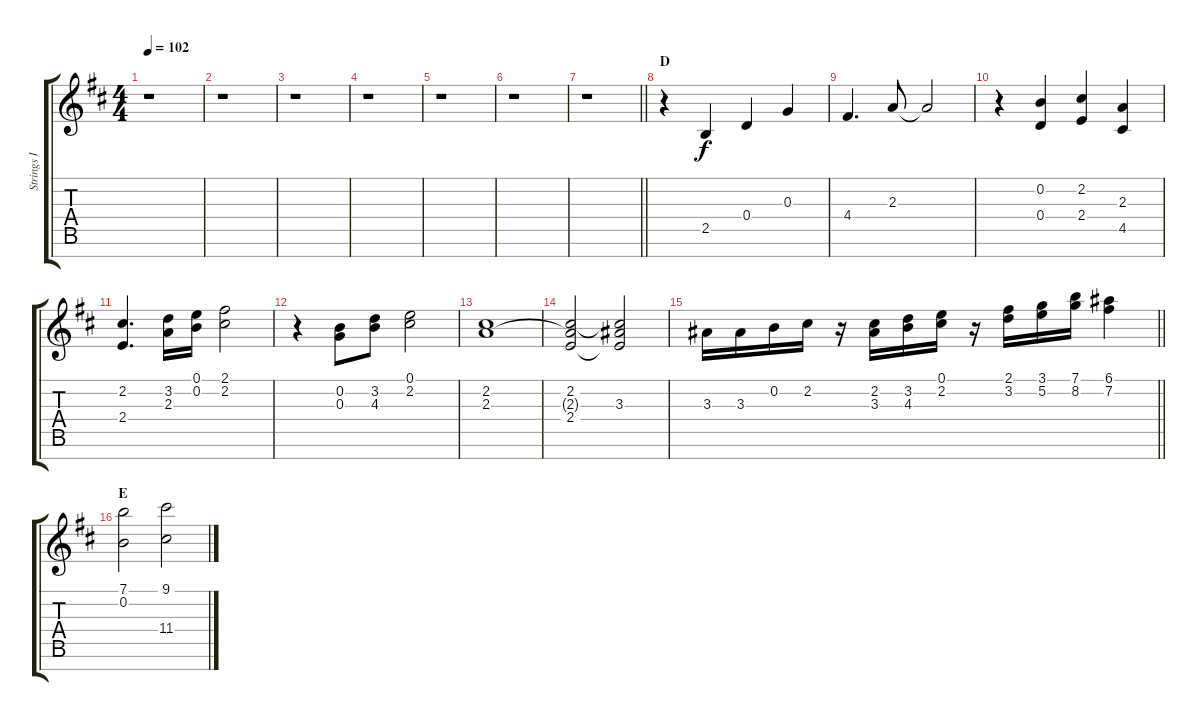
\track ("Strings I" "Strings I") {instrument stringensemble1}
\staff {score tabs}
\tuning (E5 B4 G4 D4 A3 E3 B2) {hide}
\ts (4 4)
\tempo 102
\clef g2
\ks d
r.1{dy f} |
r.1 |
r.1 |
r.1 |
r.1 |
r.1 |
\barLineRight lightlight
r.1 |
\section ("" "D")
r.4 2.5.4 0.4.4 0.3.4 |
4.4.4{d} 2.3.8 2.3{t}.2 |
r.4 (0.2 0.4).4 (2.2 2.4).4 (2.3 4.5).4 |
(2.2 2.4).4{d} (3.2 2.3).16 (0.1 0.2).16 (2.1 2.2).2 |
r.4 (0.2 0.3).8 (3.2 4.3).8 (0.1 2.2).2 |
(2.2 2.3).1 |
(2.2 2.3{t} 2.4).2 (2.2{t} 3.3 2.4{t}).2 |
\barLineRight lightlight
3.3.16 3.3.16 0.2.16 2.2.16 r.16 (2.2 3.3).16 (3.2 4.3).16 (0.1 2.2).16 r.16 (2.1 3.2).16 (3.1 5.2).16 (7.1 8.2).16 (6.1 7.2).4 |
\section ("" "E")
(7.1 0.2).2 (9.1 11.4).2
